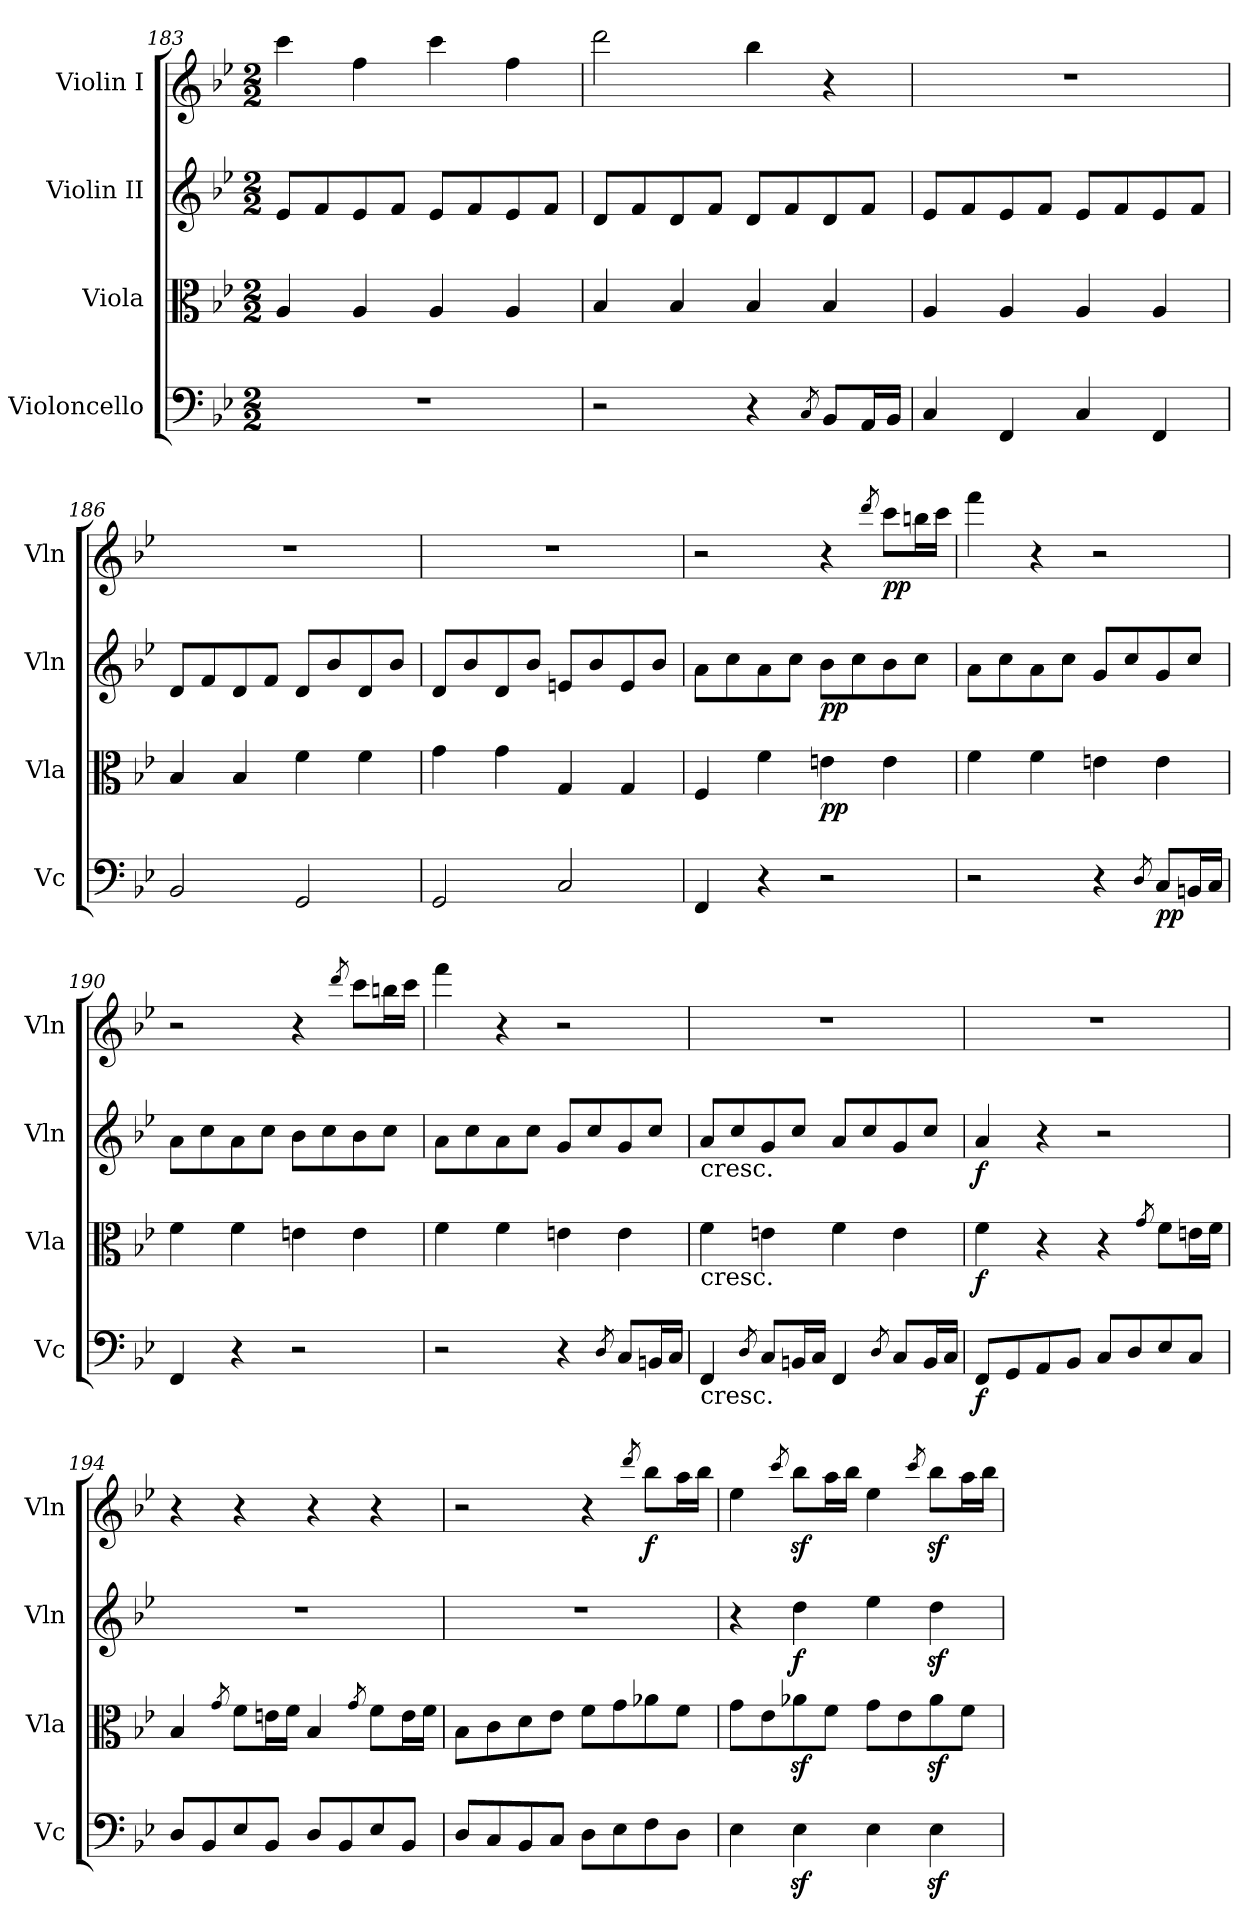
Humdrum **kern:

**kern	**dynam	**kern	**dynam	**kern	**dynam	**kern	**dynam
*part4	*part4	*part3	*part3	*part2	*part2	*part1	*part1
*staff4	*staff4	*staff3	*staff3	*staff2	*staff2	*staff1	*staff1
*I"Violoncello	*	*I"Viola	*	*I"Violin II	*	*I"Violin I	*
*I'Vc	*	*I'Vla	*	*I'Vln	*	*I'Vln	*
!!LO:PB:g=z
*clefF4	*	*clefC3	*	*clefG2	*	*clefG2	*
*k[b-e-]	*	*k[b-e-]	*	*k[b-e-]	*	*k[b-e-]	*
*B-:	*	*B-:	*	*B-:	*	*B-:	*
*M2/2	*	*M2/2	*	*M2/2	*	*M2/2	*
=183	=183	=183	=183	=183	=183	=183	=183
1r	.	4A/	.	8e-/L	.	4ccc\	.
.	.	.	.	8f/	.	.	.
.	.	4A/	.	8e-/	.	4ff\	.
.	.	.	.	8f/J	.	.	.
.	.	4A/	.	8e-/L	.	4ccc\	.
.	.	.	.	8f/	.	.	.
.	.	4A/	.	8e-/	.	4ff\	.
.	.	.	.	8f/J	.	.	.
=184	=184	=184	=184	=184	=184	=184	=184
2r	.	4B-/	.	8d/L	.	2ddd\	.
.	.	.	.	8f/	.	.	.
.	.	4B-/	.	8d/	.	.	.
.	.	.	.	8f/J	.	.	.
4r	.	4B-/	.	8d/L	.	4bb-\	.
.	.	.	.	8f/	.	.	.
8qC/	.	.	.	.	.	.	.
8BB-/L	.	4B-/	.	8d/	.	4r	.
16AA/L	.	.	.	8f/J	.	.	.
16BB-/JJ	.	.	.	.	.	.	.
=185	=185	=185	=185	=185	=185	=185	=185
4C/	.	4A/	.	8e-/L	.	1r	.
.	.	.	.	8f/	.	.	.
4FF/	.	4A/	.	8e-/	.	.	.
.	.	.	.	8f/J	.	.	.
4C/	.	4A/	.	8e-/L	.	.	.
.	.	.	.	8f/	.	.	.
4FF/	.	4A/	.	8e-/	.	.	.
.	.	.	.	8f/J	.	.	.
=186	=186	=186	=186	=186	=186	=186	=186
2BB-/	.	4B-/	.	8d/L	.	1r	.
.	.	.	.	8f/	.	.	.
.	.	4B-/	.	8d/	.	.	.
.	.	.	.	8f/J	.	.	.
2GG/	.	4f\	.	8d/L	.	.	.
.	.	.	.	8b-/	.	.	.
.	.	4f\	.	8d/	.	.	.
.	.	.	.	8b-/J	.	.	.
!!LO:PB:g=z
=187	=187	=187	=187	=187	=187	=187	=187
2GG/	.	4g\	.	8d/L	.	1r	.
.	.	.	.	8b-/	.	.	.
.	.	4g\	.	8d/	.	.	.
.	.	.	.	8b-/J	.	.	.
2C/	.	4G/	.	8en/L	.	.	.
.	.	.	.	8b-/	.	.	.
.	.	4G/	.	8e/	.	.	.
.	.	.	.	8b-/J	.	.	.
=188	=188	=188	=188	=188	=188	=188	=188
4FF/	.	4F/	.	8a\L	.	2r	.
.	.	.	.	8cc\	.	.	.
4r	.	4f\	.	8a\	.	.	.
.	.	.	.	8cc\J	.	.	.
!	!	!	!LO:DY:b	!	!LO:DY:b	!	!
2r	.	4en\	pp	8b-\L	pp	4r	.
.	.	.	.	8cc\	.	.	.
.	.	.	.	.	.	8qddd/	.
!	!	!	!	!	!	!	!LO:DY:b
.	.	4e\	.	8b-\	.	8ccc\L	pp
.	.	.	.	8cc\J	.	16bbn\L	.
.	.	.	.	.	.	16ccc\JJ	.
=189	=189	=189	=189	=189	=189	=189	=189
2r	.	4f\	.	8a\L	.	4fff\	.
.	.	.	.	8cc\	.	.	.
.	.	4f\	.	8a\	.	4r	.
.	.	.	.	8cc\J	.	.	.
4r	.	4en\	.	8g/L	.	2r	.
.	.	.	.	8cc/	.	.	.
8qD/	.	.	.	.	.	.	.
!	!LO:DY:b	!	!	!	!	!	!
8C/L	pp	4e\	.	8g/	.	.	.
16BBn/L	.	.	.	8cc/J	.	.	.
16C/JJ	.	.	.	.	.	.	.
!!LO:LB:g=z
=190	=190	=190	=190	=190	=190	=190	=190
4FF/	.	4f\	.	8a\L	.	2r	.
.	.	.	.	8cc\	.	.	.
4r	.	4f\	.	8a\	.	.	.
.	.	.	.	8cc\J	.	.	.
2r	.	4en\	.	8b-\L	.	4r	.
.	.	.	.	8cc\	.	.	.
.	.	.	.	.	.	8qddd/	.
.	.	4e\	.	8b-\	.	8ccc\L	.
.	.	.	.	8cc\J	.	16bbn\L	.
.	.	.	.	.	.	16ccc\JJ	.
!!LO:PB:g=z
=191	=191	=191	=191	=191	=191	=191	=191
2r	.	4f\	.	8a\L	.	4fff\	.
.	.	.	.	8cc\	.	.	.
.	.	4f\	.	8a\	.	4r	.
.	.	.	.	8cc\J	.	.	.
4r	.	4en\	.	8g/L	.	2r	.
.	.	.	.	8cc/	.	.	.
8qD/	.	.	.	.	.	.	.
8C/L	.	4e\	.	8g/	.	.	.
16BBn/L	.	.	.	8cc/J	.	.	.
16C/JJ	.	.	.	.	.	.	.
=192	=192	=192	=192	=192	=192	=192	=192
!	!	!	!	!LO:TX:b:t=cresc.	!	!	!
!	!	!LO:TX:b:t=cresc.	!	!	!	!	!
!LO:TX:b:t=cresc.	!	!	!	!	!	!	!
4FF/	.	4f\	.	8a/L	.	1r	.
.	.	.	.	8cc/	.	.	.
8qD/	.	.	.	.	.	.	.
8C/L	.	4en\	.	8g/	.	.	.
16BBn/L	.	.	.	8cc/J	.	.	.
16C/JJ	.	.	.	.	.	.	.
4FF/	.	4f\	.	8a/L	.	.	.
.	.	.	.	8cc/	.	.	.
8qD/	.	.	.	.	.	.	.
8C/L	.	4e\	.	8g/	.	.	.
16BB/L	.	.	.	8cc/J	.	.	.
16C/JJ	.	.	.	.	.	.	.
=193	=193	=193	=193	=193	=193	=193	=193
!	!LO:DY:b	!	!LO:DY:b	!	!LO:DY:b	!	!
8FF/L	f	4f\	f	4a/	f	1r	.
8GG/	.	.	.	.	.	.	.
8AA/	.	4r	.	4r	.	.	.
8BB-/J	.	.	.	.	.	.	.
8C/L	.	4r	.	2r	.	.	.
8D/	.	.	.	.	.	.	.
.	.	8qg/	.	.	.	.	.
8E-/	.	8f\L	.	.	.	.	.
8C/J	.	16en\L	.	.	.	.	.
.	.	16f\JJ	.	.	.	.	.
!!LO:LB:g=z
=194	=194	=194	=194	=194	=194	=194	=194
8D/L	.	4B-/	.	1r	.	4r	.
8BB-/	.	.	.	.	.	.	.
.	.	8qg/	.	.	.	.	.
8E-/	.	8f\L	.	.	.	4r	.
8BB-/J	.	16en\L	.	.	.	.	.
.	.	16f\JJ	.	.	.	.	.
8D/L	.	4B-/	.	.	.	4r	.
8BB-/	.	.	.	.	.	.	.
.	.	8qg/	.	.	.	.	.
8E-/	.	8f\L	.	.	.	4r	.
8BB-/J	.	16e\L	.	.	.	.	.
.	.	16f\JJ	.	.	.	.	.
=195	=195	=195	=195	=195	=195	=195	=195
8D/L	.	8B-\L	.	1r	.	2r	.
8C/	.	8c\	.	.	.	.	.
8BB-/	.	8d\	.	.	.	.	.
8C/J	.	8e-\J	.	.	.	.	.
8D\L	.	8f\L	.	.	.	4r	.
8E-\	.	8g\	.	.	.	.	.
.	.	.	.	.	.	8qddd/	.
!	!	!	!	!	!	!	!LO:DY:b
8F\	.	8a-X\	.	.	.	8bb-\L	f
8D\J	.	8f\J	.	.	.	16aa\L	.
.	.	.	.	.	.	16bb-\JJ	.
=196	=196	=196	=196	=196	=196	=196	=196
4E-\	.	8g\L	.	4r	.	4ee-\	.
.	.	8e-\	.	.	.	.	.
.	.	.	.	.	.	8qccc/	.
!	!	!	!	!	!LO:DY:b	!	!
4E-z<\	.	8a-Xz<\	.	4dd\	f	8bb-z<\L	.
.	.	8f\J	.	.	.	16aa\L	.
.	.	.	.	.	.	16bb-\JJ	.
4E-\	.	8g\L	.	4ee-\	.	4ee-\	.
.	.	8e-\	.	.	.	.	.
.	.	.	.	.	.	8qccc/	.
4E-z<\	.	8a-z<\	.	4ddz<\	.	8bb-z<\L	.
.	.	8f\J	.	.	.	16aa\L	.
.	.	.	.	.	.	16bb-\JJ	.
=	=	=	=	=	=	=	=
*-	*-	*-	*-	*-	*-	*-	*-
